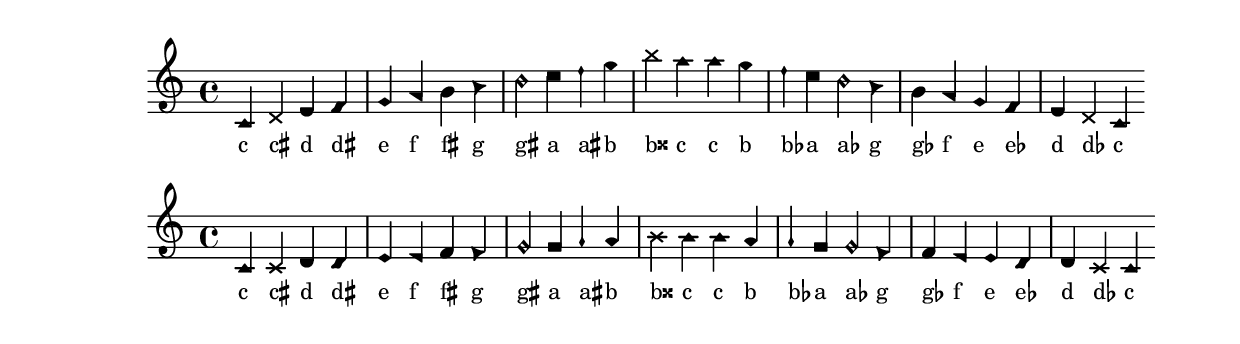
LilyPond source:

\version "2.12.0"
\header{
  texidoc="@code{staffLineLayoutFunction} is used to change the position of the notes.
This sets @code{staffLineLayoutFunction} to @code{ly:pitch-semitones} to
produce a chromatic scale with the distance between a consecutive
space and line equal to one semitone.
"
}

%{ 
Comment: This file demonstrates the use of the following to achieve various chromatic staff notation systems:

     staffLayoutFunction = #ly:pitch-semitones 
          (customizes the note placement on the staff to chromatic staff layout, semitone spacing)

     staffLineLayoutFunction = #(lambda (p) (floor (/ (ly:pitch-semitones p) 2)))
          (customizes the note placement on the staff to wholetone spacing, 2 notes at each staff position.  
           The number 2 corresponds to the number of notes placed at a given staff position,
           so it can be customized to other values.)
     
     middleCPosition = #-6
          (changes the vertical position of middle C and all other notes in turn)

     clefPosition    
          (changes the vertical position of the clef)

     \override Staff.StaffSymbol #'line-positions = #'( 4 2 0 -2 -4 )    
          (customizes the location of staff lines.  4 2 0 -2 -4 are the positions for the traditional staff)

     \remove "Accidental_engraver"   
          (Prevents accidental signs from being drawn)

     \remove "Key_engraver"          
          (Prevents key signature from being drawn)

     \override NoteHead #'style = #style-notehead
		  (Assigns custom notehead styles)
%}

%Begin notehead customization functions

%Association list of pitches to note head styles.
%Grouped by pitch. Defaults: 0 is C, 1 is D, ... 6 is B.
% note head styles: "do re mi" (shape note) or "cross, mensural, default" etc.
#(define style-mapping
   (list
    (cons (ly:make-pitch 0 6 SHARP) 'do)
    (cons (ly:make-pitch 0 0 NATURAL) 'do)
    (cons (ly:make-pitch 0 1 DOUBLE-FLAT) 'do)

    (cons (ly:make-pitch 0 6 DOUBLE-SHARP) 'cross)
    (cons (ly:make-pitch 0 0 SHARP) 'cross)
    (cons (ly:make-pitch 0 1 FLAT) 'cross)

    (cons (ly:make-pitch 0 0 DOUBLE-SHARP) 're)
    (cons (ly:make-pitch 0 1 NATURAL) 're)
    (cons (ly:make-pitch 0 2 DOUBLE-FLAT) 're)

    (cons (ly:make-pitch 0 1 SHARP) 'diamond)
    (cons (ly:make-pitch 0 2 FLAT) 'diamond)
    (cons (ly:make-pitch 0 3 DOUBLE-FLAT) 'diamond)

    (cons (ly:make-pitch 0 1 DOUBLE-SHARP) 'mi)
    (cons (ly:make-pitch 0 2 NATURAL) 'mi)
    (cons (ly:make-pitch 0 3 FLAT) 'mi)

    (cons (ly:make-pitch 0 2 SHARP) 'fa)
    (cons (ly:make-pitch 0 3 NATURAL) 'fa)
    (cons (ly:make-pitch 0 4 DOUBLE-FLAT) 'fa)

    (cons (ly:make-pitch 0 2 DOUBLE-SHARP) 'default)
    (cons (ly:make-pitch 0 3 SHARP) 'default)    
	(cons (ly:make-pitch 0 4 FLAT) 'default)

    (cons (ly:make-pitch 0 3 DOUBLE-SHARP) 'triangle)
    (cons (ly:make-pitch 0 4 NATURAL) 'triangle)
    (cons (ly:make-pitch 0 5 DOUBLE-FLAT) 'triangle)

    (cons (ly:make-pitch 0 4 SHARP) 'harmonic)
    (cons (ly:make-pitch 0 5 FLAT) 'harmonic)

    (cons (ly:make-pitch 0 4 DOUBLE-SHARP) 'la)
    (cons (ly:make-pitch 0 5 NATURAL) 'la)
    (cons (ly:make-pitch 0 6 DOUBLE-FLAT) 'la)

    (cons (ly:make-pitch 0 5 SHARP) 'mensural)
    (cons (ly:make-pitch 0 6 FLAT) 'mensural)
    (cons (ly:make-pitch 0 0 DOUBLE-FLAT) 'mensural)

    (cons (ly:make-pitch 0 5 DOUBLE-SHARP) 'ti)
    (cons (ly:make-pitch 0 6 NATURAL) 'ti)
    (cons (ly:make-pitch 0 0 FLAT) 'ti)))

%Compare pitch and alteration (not octave).
#(define (pitch-equals? p1 p2)
   (and
    (= (ly:pitch-alteration p1) (ly:pitch-alteration p2))
    (= (ly:pitch-notename p1) (ly:pitch-notename p2))))

#(define (pitch-to-style pitch)
   (let ((style (assoc pitch style-mapping pitch-equals?)))
     (if style
         (cdr style))))

#(define (style-notehead grob)
   (pitch-to-style
    (ly:event-property (event-cause grob) 'pitch)))

%End notehead customization functions



scales = \relative c' {
  c cis d dis e f fis g gis a ais b bisis c c b bes a aes g ges f e ees d des c
}



\new Staff \with {
  \remove "Accidental_engraver"
  \remove "Key_engraver" 
  staffLineLayoutFunction = #ly:pitch-semitones
  middleCPosition = #-6
  clefGlyph = #"clefs.G"
  clefPosition = #(+ -6 7)
}
{
  \override Staff.StaffSymbol #'line-positions = #'( 4 2 0 -2 -4 )
  \override NoteHead #'style = #style-notehead
  <<
    \scales
    \context NoteNames {
      \set printOctaveNames= ##f
      \scales
    }
  >>
}

\new Staff \with {
  \remove "Accidental_engraver"
  \remove "Key_engraver" 
  staffLineLayoutFunction = #(lambda (p) (floor (/ (ly:pitch-semitones p) 2)))
  middleCPosition = #-6
  clefGlyph = #"clefs.G"
  clefPosition = #(+ -6 7)
}
{
  \override Staff.StaffSymbol #'line-positions = #'( 4 2 -2 -4 )
  \override NoteHead #'style = #style-notehead
  <<
    \scales
    \context NoteNames {
      \set printOctaveNames= ##f
      \scales
    }
  >>
}
